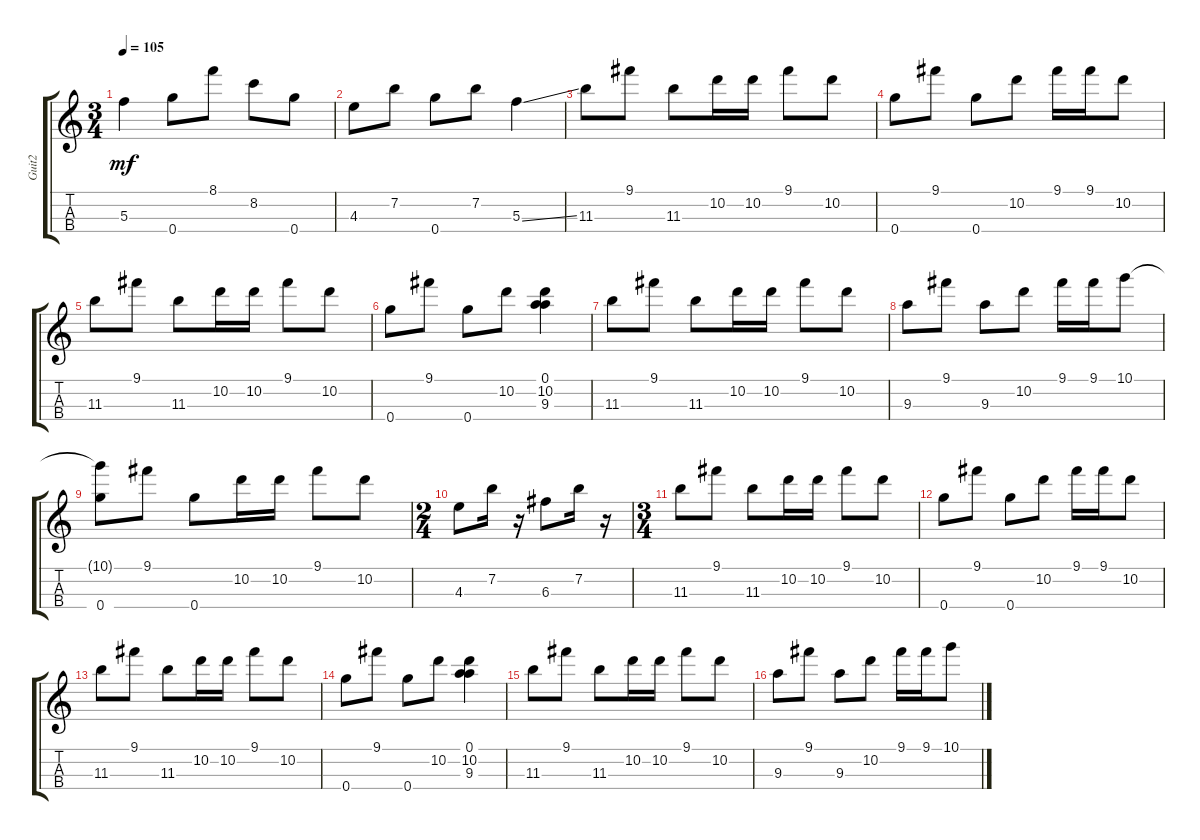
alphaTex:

\track ("Guit2" "Guit2") {instrument acousticguitarnylon}
\staff {score tabs}
\tuning (A4 E4 C4 G4) {hide}
\ts (3 4)
\tempo 105
\clef g2
\ks c
5.3.4{dy mf} 0.4.8 8.1.8 8.2.8 0.4.8 |
4.3.8 7.2.8 0.4.8 7.2.8 5.3{ss}.4 |
11.3.8 9.1.8 11.3.8 10.2.16 10.2.16 9.1.8 10.2.8 |
0.4.8 9.1.8 0.4.8 10.2.8 9.1.16 9.1.16 10.2.8 |
11.3.8 9.1.8 11.3.8 10.2.16 10.2.16 9.1.8 10.2.8 |
0.4.8 9.1.8 0.4.8 10.2.8 (0.1 10.2 9.3).4 |
11.3.8 9.1.8 11.3.8 10.2.16 10.2.16 9.1.8 10.2.8 |
9.3.8 9.1.8 9.3.8 10.2.8 9.1.16 9.1.16 10.1.8 |
(10.1{t} 0.4).8 9.1.8 0.4.8 10.2.16 10.2.16 9.1.8 10.2.8 |
\ts (2 4)
4.3.8 7.2.16 r.16 6.3.8 7.2.16 r.16 |
\ts (3 4)
11.3.8 9.1.8 11.3.8 10.2.16 10.2.16 9.1.8 10.2.8 |
0.4.8 9.1.8 0.4.8 10.2.8 9.1.16 9.1.16 10.2.8 |
11.3.8 9.1.8 11.3.8 10.2.16 10.2.16 9.1.8 10.2.8 |
0.4.8 9.1.8 0.4.8 10.2.8 (0.1 10.2 9.3).4 |
11.3.8 9.1.8 11.3.8 10.2.16 10.2.16 9.1.8 10.2.8 |
9.3.8 9.1.8 9.3.8 10.2.8 9.1.16 9.1.16 10.1.8
